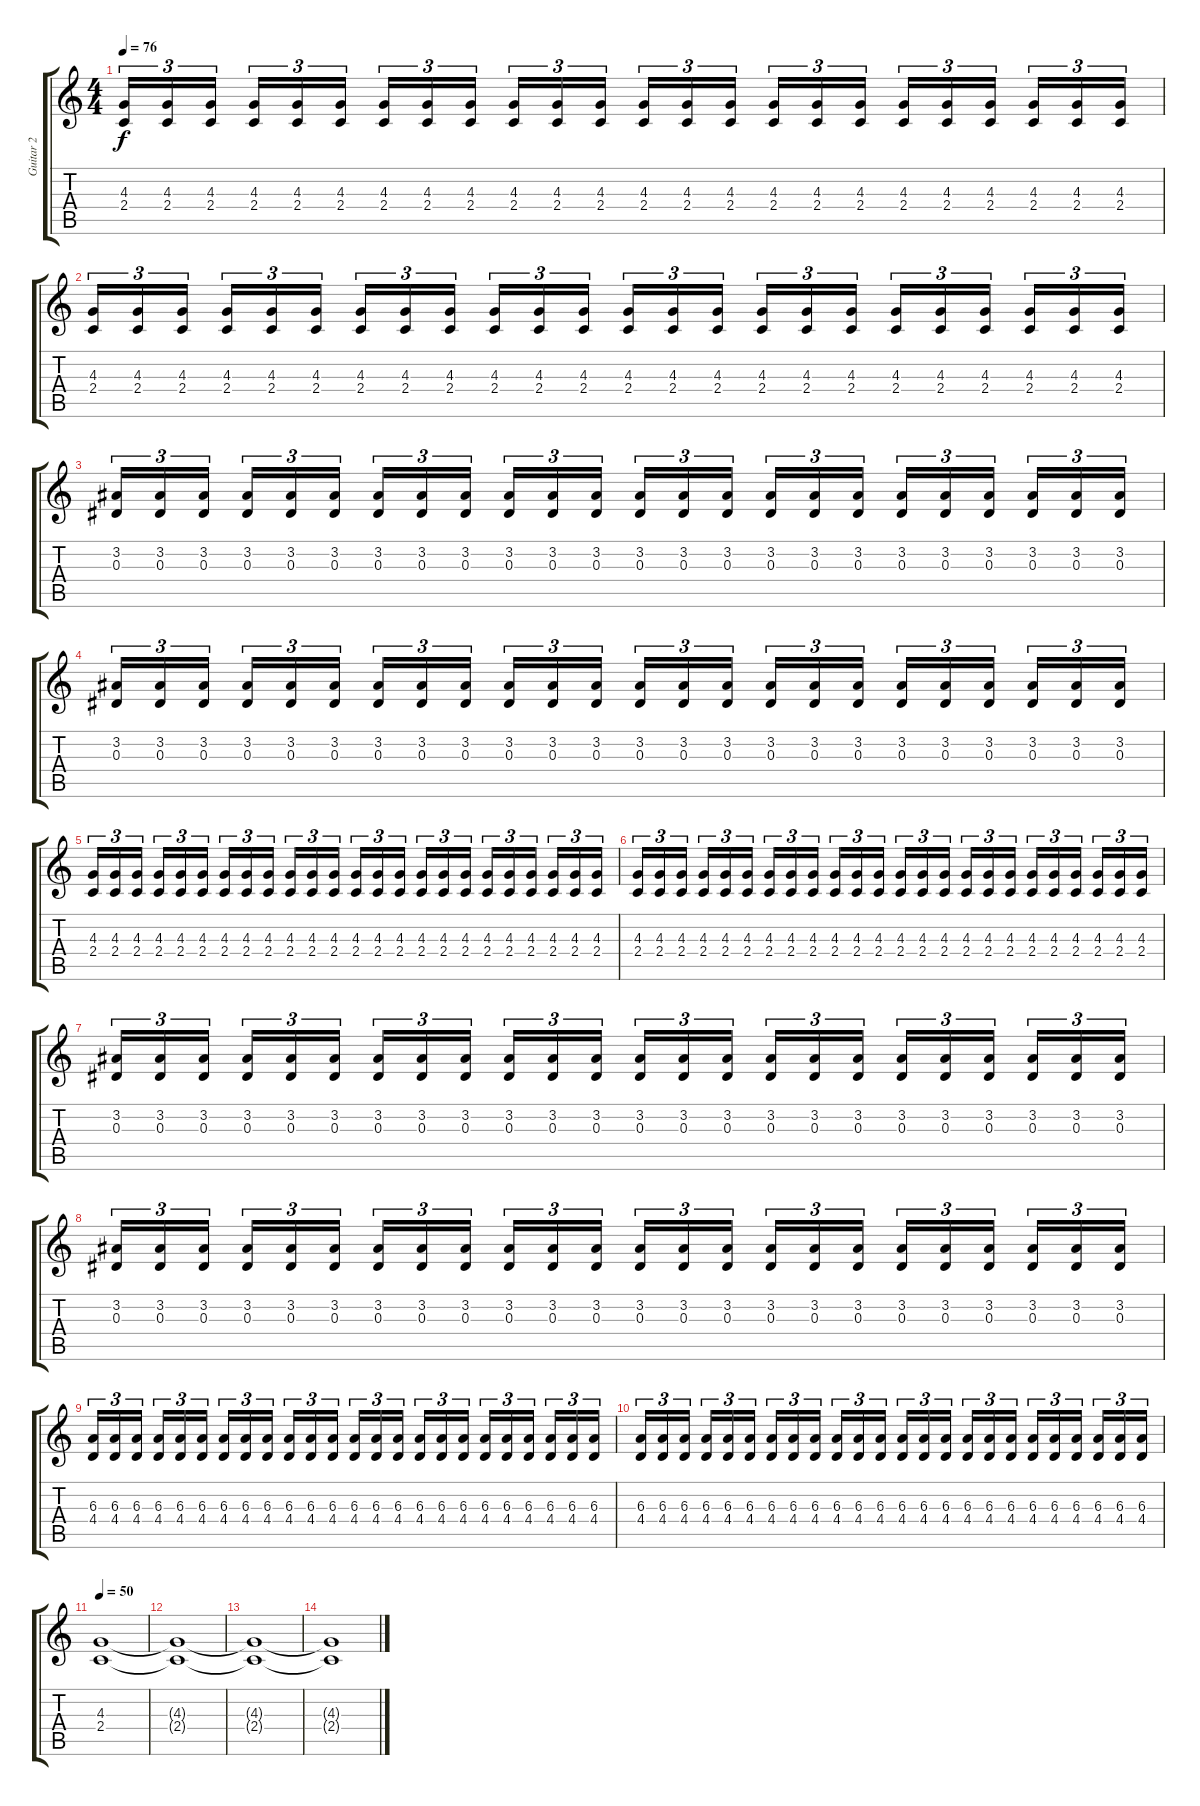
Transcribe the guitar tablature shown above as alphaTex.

\track ("Guitar 2" "Guitar 2") {instrument distortionguitar}
\staff {score tabs}
\tuning (C4 G3 Eb3 Bb2 F2 C2) {hide}
\ts (4 4)
\tempo 76
\clef g2
\ks c
(4.3 2.4).16{tu (3 2) dy f} (4.3 2.4).16{tu (3 2)} (4.3 2.4).16{tu (3 2) beam splitsecondary} (4.3 2.4).16{tu (3 2)} (4.3 2.4).16{tu (3 2)} (4.3 2.4).16{tu (3 2)} (4.3 2.4).16{tu (3 2)} (4.3 2.4).16{tu (3 2)} (4.3 2.4).16{tu (3 2) beam splitsecondary} (4.3 2.4).16{tu (3 2)} (4.3 2.4).16{tu (3 2)} (4.3 2.4).16{tu (3 2)} (4.3 2.4).16{tu (3 2)} (4.3 2.4).16{tu (3 2)} (4.3 2.4).16{tu (3 2) beam splitsecondary} (4.3 2.4).16{tu (3 2)} (4.3 2.4).16{tu (3 2)} (4.3 2.4).16{tu (3 2)} (4.3 2.4).16{tu (3 2)} (4.3 2.4).16{tu (3 2)} (4.3 2.4).16{tu (3 2) beam splitsecondary} (4.3 2.4).16{tu (3 2)} (4.3 2.4).16{tu (3 2)} (4.3 2.4).16{tu (3 2)} |
(4.3 2.4).16{tu (3 2)} (4.3 2.4).16{tu (3 2)} (4.3 2.4).16{tu (3 2) beam splitsecondary} (4.3 2.4).16{tu (3 2)} (4.3 2.4).16{tu (3 2)} (4.3 2.4).16{tu (3 2)} (4.3 2.4).16{tu (3 2)} (4.3 2.4).16{tu (3 2)} (4.3 2.4).16{tu (3 2) beam splitsecondary} (4.3 2.4).16{tu (3 2)} (4.3 2.4).16{tu (3 2)} (4.3 2.4).16{tu (3 2)} (4.3 2.4).16{tu (3 2)} (4.3 2.4).16{tu (3 2)} (4.3 2.4).16{tu (3 2) beam splitsecondary} (4.3 2.4).16{tu (3 2)} (4.3 2.4).16{tu (3 2)} (4.3 2.4).16{tu (3 2)} (4.3 2.4).16{tu (3 2)} (4.3 2.4).16{tu (3 2)} (4.3 2.4).16{tu (3 2) beam splitsecondary} (4.3 2.4).16{tu (3 2)} (4.3 2.4).16{tu (3 2)} (4.3 2.4).16{tu (3 2)} |
(3.2 0.3).16{tu (3 2)} (3.2 0.3).16{tu (3 2)} (3.2 0.3).16{tu (3 2) beam splitsecondary} (3.2 0.3).16{tu (3 2)} (3.2 0.3).16{tu (3 2)} (3.2 0.3).16{tu (3 2)} (3.2 0.3).16{tu (3 2)} (3.2 0.3).16{tu (3 2)} (3.2 0.3).16{tu (3 2) beam splitsecondary} (3.2 0.3).16{tu (3 2)} (3.2 0.3).16{tu (3 2)} (3.2 0.3).16{tu (3 2)} (3.2 0.3).16{tu (3 2)} (3.2 0.3).16{tu (3 2)} (3.2 0.3).16{tu (3 2) beam splitsecondary} (3.2 0.3).16{tu (3 2)} (3.2 0.3).16{tu (3 2)} (3.2 0.3).16{tu (3 2)} (3.2 0.3).16{tu (3 2)} (3.2 0.3).16{tu (3 2)} (3.2 0.3).16{tu (3 2) beam splitsecondary} (3.2 0.3).16{tu (3 2)} (3.2 0.3).16{tu (3 2)} (3.2 0.3).16{tu (3 2)} |
(3.2 0.3).16{tu (3 2)} (3.2 0.3).16{tu (3 2)} (3.2 0.3).16{tu (3 2) beam splitsecondary} (3.2 0.3).16{tu (3 2)} (3.2 0.3).16{tu (3 2)} (3.2 0.3).16{tu (3 2)} (3.2 0.3).16{tu (3 2)} (3.2 0.3).16{tu (3 2)} (3.2 0.3).16{tu (3 2) beam splitsecondary} (3.2 0.3).16{tu (3 2)} (3.2 0.3).16{tu (3 2)} (3.2 0.3).16{tu (3 2)} (3.2 0.3).16{tu (3 2)} (3.2 0.3).16{tu (3 2)} (3.2 0.3).16{tu (3 2) beam splitsecondary} (3.2 0.3).16{tu (3 2)} (3.2 0.3).16{tu (3 2)} (3.2 0.3).16{tu (3 2)} (3.2 0.3).16{tu (3 2)} (3.2 0.3).16{tu (3 2)} (3.2 0.3).16{tu (3 2) beam splitsecondary} (3.2 0.3).16{tu (3 2)} (3.2 0.3).16{tu (3 2)} (3.2 0.3).16{tu (3 2)} |
(4.3 2.4).16{tu (3 2)} (4.3 2.4).16{tu (3 2)} (4.3 2.4).16{tu (3 2) beam splitsecondary} (4.3 2.4).16{tu (3 2)} (4.3 2.4).16{tu (3 2)} (4.3 2.4).16{tu (3 2)} (4.3 2.4).16{tu (3 2)} (4.3 2.4).16{tu (3 2)} (4.3 2.4).16{tu (3 2) beam splitsecondary} (4.3 2.4).16{tu (3 2)} (4.3 2.4).16{tu (3 2)} (4.3 2.4).16{tu (3 2)} (4.3 2.4).16{tu (3 2)} (4.3 2.4).16{tu (3 2)} (4.3 2.4).16{tu (3 2) beam splitsecondary} (4.3 2.4).16{tu (3 2)} (4.3 2.4).16{tu (3 2)} (4.3 2.4).16{tu (3 2)} (4.3 2.4).16{tu (3 2)} (4.3 2.4).16{tu (3 2)} (4.3 2.4).16{tu (3 2) beam splitsecondary} (4.3 2.4).16{tu (3 2)} (4.3 2.4).16{tu (3 2)} (4.3 2.4).16{tu (3 2)} |
(4.3 2.4).16{tu (3 2)} (4.3 2.4).16{tu (3 2)} (4.3 2.4).16{tu (3 2) beam splitsecondary} (4.3 2.4).16{tu (3 2)} (4.3 2.4).16{tu (3 2)} (4.3 2.4).16{tu (3 2)} (4.3 2.4).16{tu (3 2)} (4.3 2.4).16{tu (3 2)} (4.3 2.4).16{tu (3 2) beam splitsecondary} (4.3 2.4).16{tu (3 2)} (4.3 2.4).16{tu (3 2)} (4.3 2.4).16{tu (3 2)} (4.3 2.4).16{tu (3 2)} (4.3 2.4).16{tu (3 2)} (4.3 2.4).16{tu (3 2) beam splitsecondary} (4.3 2.4).16{tu (3 2)} (4.3 2.4).16{tu (3 2)} (4.3 2.4).16{tu (3 2)} (4.3 2.4).16{tu (3 2)} (4.3 2.4).16{tu (3 2)} (4.3 2.4).16{tu (3 2) beam splitsecondary} (4.3 2.4).16{tu (3 2)} (4.3 2.4).16{tu (3 2)} (4.3 2.4).16{tu (3 2)} |
(3.2 0.3).16{tu (3 2)} (3.2 0.3).16{tu (3 2)} (3.2 0.3).16{tu (3 2) beam splitsecondary} (3.2 0.3).16{tu (3 2)} (3.2 0.3).16{tu (3 2)} (3.2 0.3).16{tu (3 2)} (3.2 0.3).16{tu (3 2)} (3.2 0.3).16{tu (3 2)} (3.2 0.3).16{tu (3 2) beam splitsecondary} (3.2 0.3).16{tu (3 2)} (3.2 0.3).16{tu (3 2)} (3.2 0.3).16{tu (3 2)} (3.2 0.3).16{tu (3 2)} (3.2 0.3).16{tu (3 2)} (3.2 0.3).16{tu (3 2) beam splitsecondary} (3.2 0.3).16{tu (3 2)} (3.2 0.3).16{tu (3 2)} (3.2 0.3).16{tu (3 2)} (3.2 0.3).16{tu (3 2)} (3.2 0.3).16{tu (3 2)} (3.2 0.3).16{tu (3 2) beam splitsecondary} (3.2 0.3).16{tu (3 2)} (3.2 0.3).16{tu (3 2)} (3.2 0.3).16{tu (3 2)} |
(3.2 0.3).16{tu (3 2)} (3.2 0.3).16{tu (3 2)} (3.2 0.3).16{tu (3 2) beam splitsecondary} (3.2 0.3).16{tu (3 2)} (3.2 0.3).16{tu (3 2)} (3.2 0.3).16{tu (3 2)} (3.2 0.3).16{tu (3 2)} (3.2 0.3).16{tu (3 2)} (3.2 0.3).16{tu (3 2) beam splitsecondary} (3.2 0.3).16{tu (3 2)} (3.2 0.3).16{tu (3 2)} (3.2 0.3).16{tu (3 2)} (3.2 0.3).16{tu (3 2)} (3.2 0.3).16{tu (3 2)} (3.2 0.3).16{tu (3 2) beam splitsecondary} (3.2 0.3).16{tu (3 2)} (3.2 0.3).16{tu (3 2)} (3.2 0.3).16{tu (3 2)} (3.2 0.3).16{tu (3 2)} (3.2 0.3).16{tu (3 2)} (3.2 0.3).16{tu (3 2) beam splitsecondary} (3.2 0.3).16{tu (3 2)} (3.2 0.3).16{tu (3 2)} (3.2 0.3).16{tu (3 2)} |
(6.3 4.4).16{tu (3 2)} (6.3 4.4).16{tu (3 2)} (6.3 4.4).16{tu (3 2) beam splitsecondary} (6.3 4.4).16{tu (3 2)} (6.3 4.4).16{tu (3 2)} (6.3 4.4).16{tu (3 2)} (6.3 4.4).16{tu (3 2)} (6.3 4.4).16{tu (3 2)} (6.3 4.4).16{tu (3 2) beam splitsecondary} (6.3 4.4).16{tu (3 2)} (6.3 4.4).16{tu (3 2)} (6.3 4.4).16{tu (3 2)} (6.3 4.4).16{tu (3 2)} (6.3 4.4).16{tu (3 2)} (6.3 4.4).16{tu (3 2) beam splitsecondary} (6.3 4.4).16{tu (3 2)} (6.3 4.4).16{tu (3 2)} (6.3 4.4).16{tu (3 2)} (6.3 4.4).16{tu (3 2)} (6.3 4.4).16{tu (3 2)} (6.3 4.4).16{tu (3 2) beam splitsecondary} (6.3 4.4).16{tu (3 2)} (6.3 4.4).16{tu (3 2)} (6.3 4.4).16{tu (3 2)} |
(6.3 4.4).16{tu (3 2)} (6.3 4.4).16{tu (3 2)} (6.3 4.4).16{tu (3 2) beam splitsecondary} (6.3 4.4).16{tu (3 2)} (6.3 4.4).16{tu (3 2)} (6.3 4.4).16{tu (3 2)} (6.3 4.4).16{tu (3 2)} (6.3 4.4).16{tu (3 2)} (6.3 4.4).16{tu (3 2) beam splitsecondary} (6.3 4.4).16{tu (3 2)} (6.3 4.4).16{tu (3 2)} (6.3 4.4).16{tu (3 2)} (6.3 4.4).16{tu (3 2)} (6.3 4.4).16{tu (3 2)} (6.3 4.4).16{tu (3 2) beam splitsecondary} (6.3 4.4).16{tu (3 2)} (6.3 4.4).16{tu (3 2)} (6.3 4.4).16{tu (3 2)} (6.3 4.4).16{tu (3 2)} (6.3 4.4).16{tu (3 2)} (6.3 4.4).16{tu (3 2) beam splitsecondary} (6.3 4.4).16{tu (3 2)} (6.3 4.4).16{tu (3 2)} (6.3 4.4).16{tu (3 2)} |
\tempo 50
(4.3 2.4).1 |
(4.3{t} 2.4{t}).1 |
(4.3{t} 2.4{t}).1 |
(4.3{t} 2.4{t}).1
